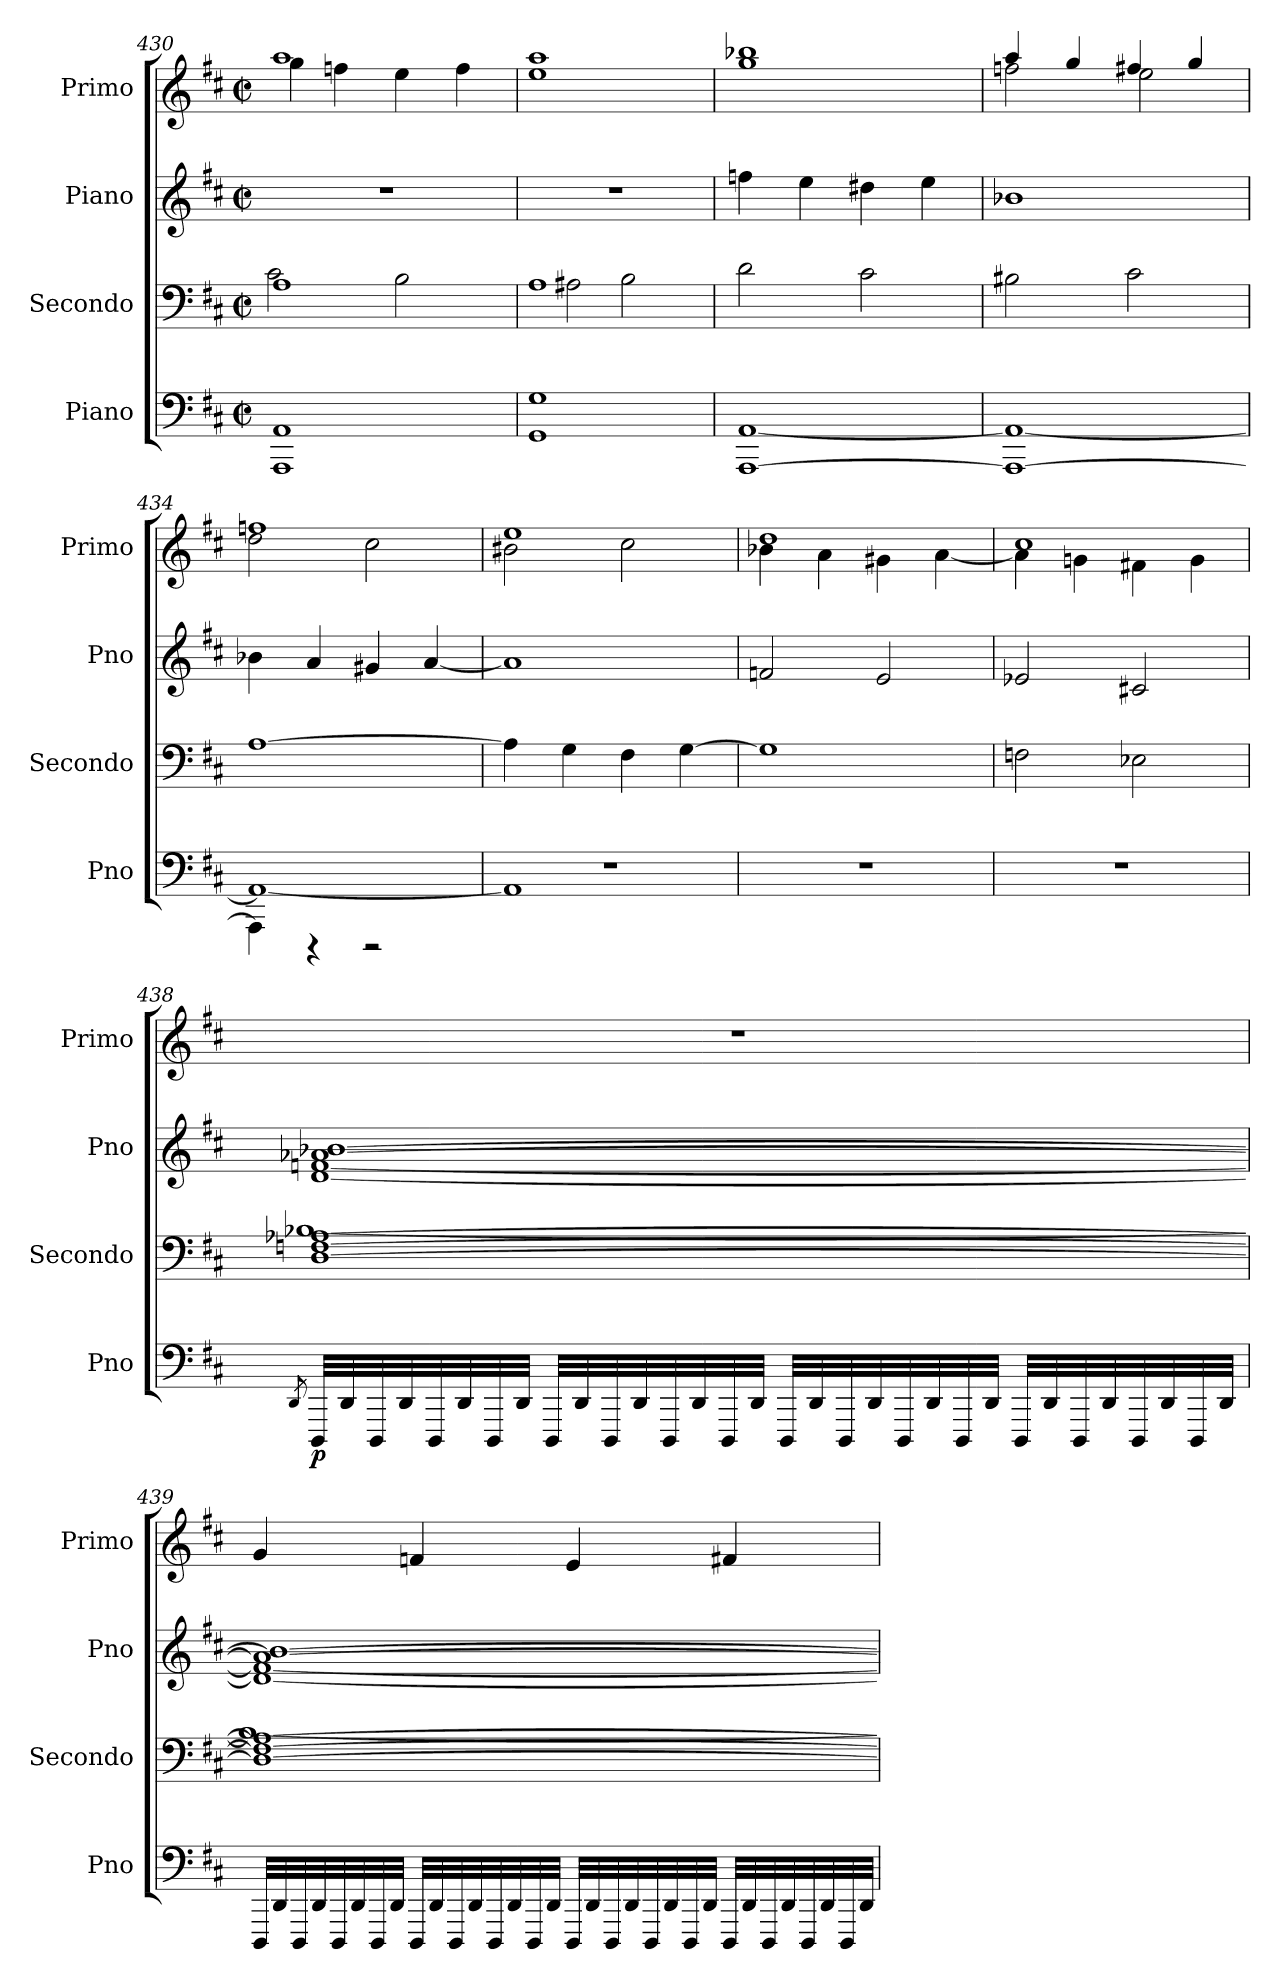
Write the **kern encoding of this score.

**kern	**dynam	**kern	**kern	**kern
*part4	*part4	*part3	*part2	*part1
*staff4	*staff4	*staff3	*staff2	*staff1
*I"Piano	*	*I"Secondo	*I"Piano	*I"Primo
*I'Pno	*	*I'Secondo	*I'Pno	*I'Primo
*clefF4	*	*clefF4	*clefG2	*clefG2
*k[f#c#]	*	*k[f#c#]	*k[f#c#]	*k[f#c#]
*M4/4	*	*M4/4	*M4/4	*M4/4
*met(c|)	*	*met(c|)	*met(c|)	*met(c|)
=430	=430	=430	=430	=430
*	*	*^	*	*^
1AAA 1AA	.	1A	2c#\	1r	1aa	4gg\
.	.	.	.	.	.	4ffn\
.	.	.	2B\	.	.	4ee\
.	.	.	.	.	.	4ff\
*	*	*	*	*	*v	*v
=431	=431	=431	=431	=431	=431
1GG 1G	.	1A	2A#X\	1r	1ee 1aa
.	.	.	2B\	.	.
*	*	*v	*v	*	*
!!LO:LB:g=z
=432	=432	=432	=432	=432
*^	*	*	*	*
[1AAA	[1AA	.	2d\	4ffn\	1gg 1bb-X
.	.	.	.	4ee\	.
.	.	.	2c#\	4dd#X\	.
.	.	.	.	4ee\	.
=433	=433	=433	=433	=433	=433
*	*	*	*	*	*^
1AAA_	1AA_	.	2B#X\	1b-X	4aa/	2ffn\
.	.	.	.	.	4gg/	.
.	.	.	2c#\	.	4ff#X/	2ee\
.	.	.	.	.	4gg/	.
=434	=434	=434	=434	=434	=434	=434
4AAA\]	1AA_	.	[1A	4b-X\	1ffn	2dd\
4rDDD	.	.	.	4a/	.	.
2rDDD	.	.	.	4g#X/	.	2cc#\
.	.	.	.	[4a/	.	.
=435	=435	=435	=435	=435	=435	=435
1r	1AA]	.	4A\]	1a]	1ee	2b#X\
.	.	.	4G\	.	.	.
.	.	.	4F#\	.	.	2cc#\
.	.	.	[4G\	.	.	.
*v	*v	*	*	*	*	*
=436	=436	=436	=436	=436	=436
1r	.	1G]	2fn/	1dd	4b-X\
.	.	.	.	.	4a\
.	.	.	2e/	.	4g#X\
.	.	.	.	.	[4a\
=437	=437	=437	=437	=437	=437
1r	.	2Fn\	2e-X/	1cc#	4a\]
.	.	.	.	.	4gn\
.	.	2E-X\	2c#X/	.	4f#X\
.	.	.	.	.	4g\
*	*	*	*	*v	*v
!!LO:PB:g=z
=438	=438	=438	=438	=438
8qDD/	.	.	.	.
*	*	*^	*	*
!	!LO:DY:b	!	!	!	!
32DDD/LLL	p	[1D [1Fn [1A-X	[1B-X	[1d [1fn [1a-X [1b-X	1r
32DD/	.	.	.	.	.
32DDD/	.	.	.	.	.
32DD/	.	.	.	.	.
32DDD/	.	.	.	.	.
32DD/	.	.	.	.	.
32DDD/	.	.	.	.	.
32DD/JJJ	.	.	.	.	.
32DDD/LLL	.	.	.	.	.
32DD/	.	.	.	.	.
32DDD/	.	.	.	.	.
32DD/	.	.	.	.	.
32DDD/	.	.	.	.	.
32DD/	.	.	.	.	.
32DDD/	.	.	.	.	.
32DD/JJJ	.	.	.	.	.
32DDD/LLL	.	.	.	.	.
32DD/	.	.	.	.	.
32DDD/	.	.	.	.	.
32DD/	.	.	.	.	.
32DDD/	.	.	.	.	.
32DD/	.	.	.	.	.
32DDD/	.	.	.	.	.
32DD/JJJ	.	.	.	.	.
32DDD/LLL	.	.	.	.	.
32DD/	.	.	.	.	.
32DDD/	.	.	.	.	.
32DD/	.	.	.	.	.
32DDD/	.	.	.	.	.
32DD/	.	.	.	.	.
32DDD/	.	.	.	.	.
32DD/JJJ	.	.	.	.	.
!!LO:LB:g=z
=439	=439	=439	=439	=439	=439
32DDD/LLL	.	1D_ 1F_ 1A-_	1B-_	1d_ 1f_ 1a-_ 1b-_	4g/
32DD/	.	.	.	.	.
32DDD/	.	.	.	.	.
32DD/	.	.	.	.	.
32DDD/	.	.	.	.	.
32DD/	.	.	.	.	.
32DDD/	.	.	.	.	.
32DD/JJJ	.	.	.	.	.
32DDD/LLL	.	.	.	.	4fn/
32DD/	.	.	.	.	.
32DDD/	.	.	.	.	.
32DD/	.	.	.	.	.
32DDD/	.	.	.	.	.
32DD/	.	.	.	.	.
32DDD/	.	.	.	.	.
32DD/JJJ	.	.	.	.	.
32DDD/LLL	.	.	.	.	4e/
32DD/	.	.	.	.	.
32DDD/	.	.	.	.	.
32DD/	.	.	.	.	.
32DDD/	.	.	.	.	.
32DD/	.	.	.	.	.
32DDD/	.	.	.	.	.
32DD/JJJ	.	.	.	.	.
32DDD/LLL	.	.	.	.	4f#X/
32DD/	.	.	.	.	.
32DDD/	.	.	.	.	.
32DD/	.	.	.	.	.
32DDD/	.	.	.	.	.
32DD/	.	.	.	.	.
32DDD/	.	.	.	.	.
32DD/JJJ	.	.	.	.	.
*	*	*v	*v	*	*
=	=	=	=	=
*-	*-	*-	*-	*-
